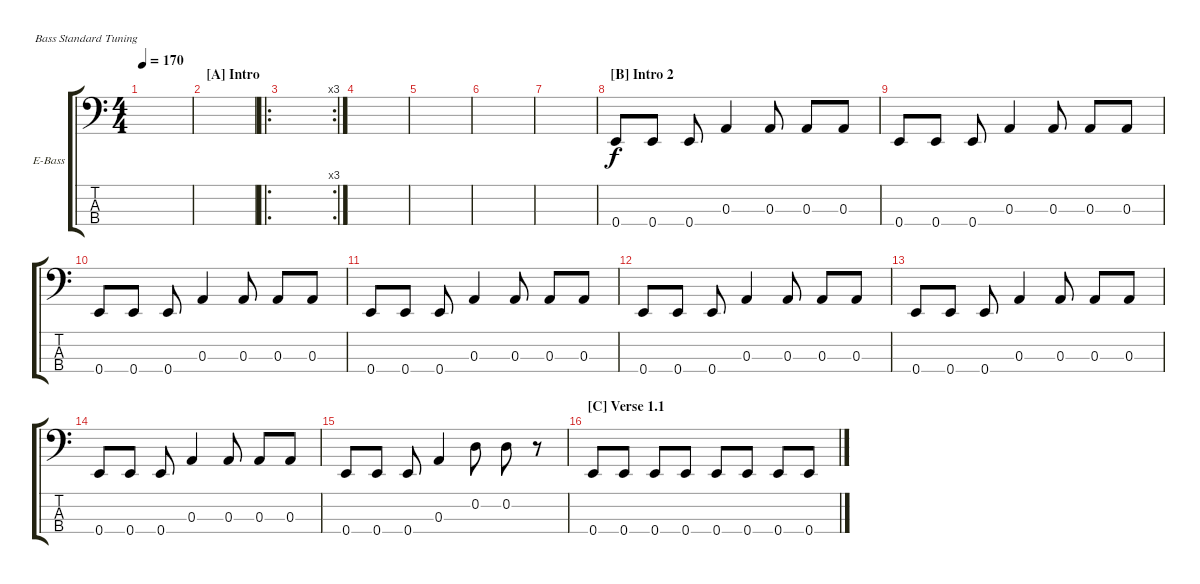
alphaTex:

\defaultSystemsLayout 4
\bracketExtendMode groupsimilarinstruments
\firstSystemTrackNameOrientation horizontal
\otherSystemsTrackNameOrientation horizontal
\track ("Electric Bass" "E-Bass") {instrument electricbassfinger}
\staff {score tabs}
\tuning (G2 D2 A1 E1)
\ts (4 4)
\tempo 170
\clef f4
\ks c
|
\section ("A" "Intro")
|
\ro
\rc 3
|
|
|
|
|
\section ("B" "Intro 2")
0.4.8 0.4.8 0.4.8 0.3.4 0.3.8 0.3.8 0.3.8 |
0.4.8 0.4.8 0.4.8 0.3.4 0.3.8 0.3.8 0.3.8 |
0.4.8 0.4.8 0.4.8 0.3.4 0.3.8 0.3.8 0.3.8 |
0.4.8 0.4.8 0.4.8 0.3.4 0.3.8 0.3.8 0.3.8 |
0.4.8 0.4.8 0.4.8 0.3.4 0.3.8 0.3.8 0.3.8 |
0.4.8 0.4.8 0.4.8 0.3.4 0.3.8 0.3.8 0.3.8 |
0.4.8 0.4.8 0.4.8 0.3.4 0.3.8 0.3.8 0.3.8 |
0.4.8 0.4.8 0.4.8 0.3.4 0.2.8 0.2.8 r.8 |
\section ("C" "Verse 1.1")
0.4.8 0.4.8 0.4.8 0.4.8 0.4.8 0.4.8 0.4.8 0.4.8
